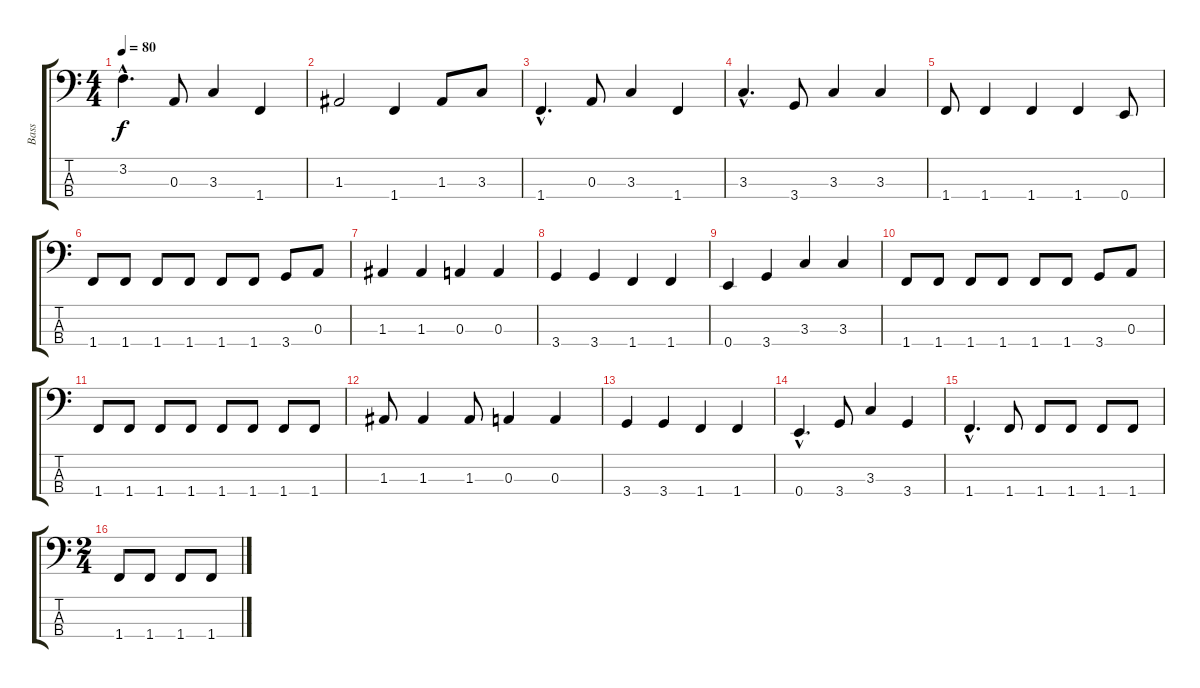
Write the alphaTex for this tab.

\track ("Bass" "Bass") {instrument electricbassfinger}
\staff {score tabs}
\tuning (G2 D2 A1 E1) {hide}
\ts (4 4)
\tempo 80
\clef f4
\ks c
3.2{hac}.4{d dy f} 0.3.8 3.3.4 1.4.4 |
1.3.2 1.4.4 1.3.8 3.3.8 |
1.4{hac}.4{d} 0.3.8 3.3.4 1.4.4 |
3.3{hac}.4{d} 3.4.8 3.3.4 3.3.4 |
1.4.8 1.4.4 1.4.4 1.4.4 0.4.8 |
1.4.8 1.4.8 1.4.8 1.4.8 1.4.8 1.4.8 3.4.8 0.3.8 |
1.3.4 1.3.4 0.3.4 0.3.4 |
3.4.4 3.4.4 1.4.4 1.4.4 |
0.4.4 3.4.4 3.3.4 3.3.4 |
1.4.8 1.4.8 1.4.8 1.4.8 1.4.8 1.4.8 3.4.8 0.3.8 |
1.4.8 1.4.8 1.4.8 1.4.8 1.4.8 1.4.8 1.4.8 1.4.8 |
1.3.8 1.3.4 1.3.8 0.3.4 0.3.4 |
3.4.4 3.4.4 1.4.4 1.4.4 |
0.4{hac}.4{d} 3.4.8 3.3.4 3.4.4 |
1.4{hac}.4{d} 1.4.8 1.4.8 1.4.8 1.4.8 1.4.8 |
\ts (2 4)
1.4.8 1.4.8 1.4.8 1.4.8
